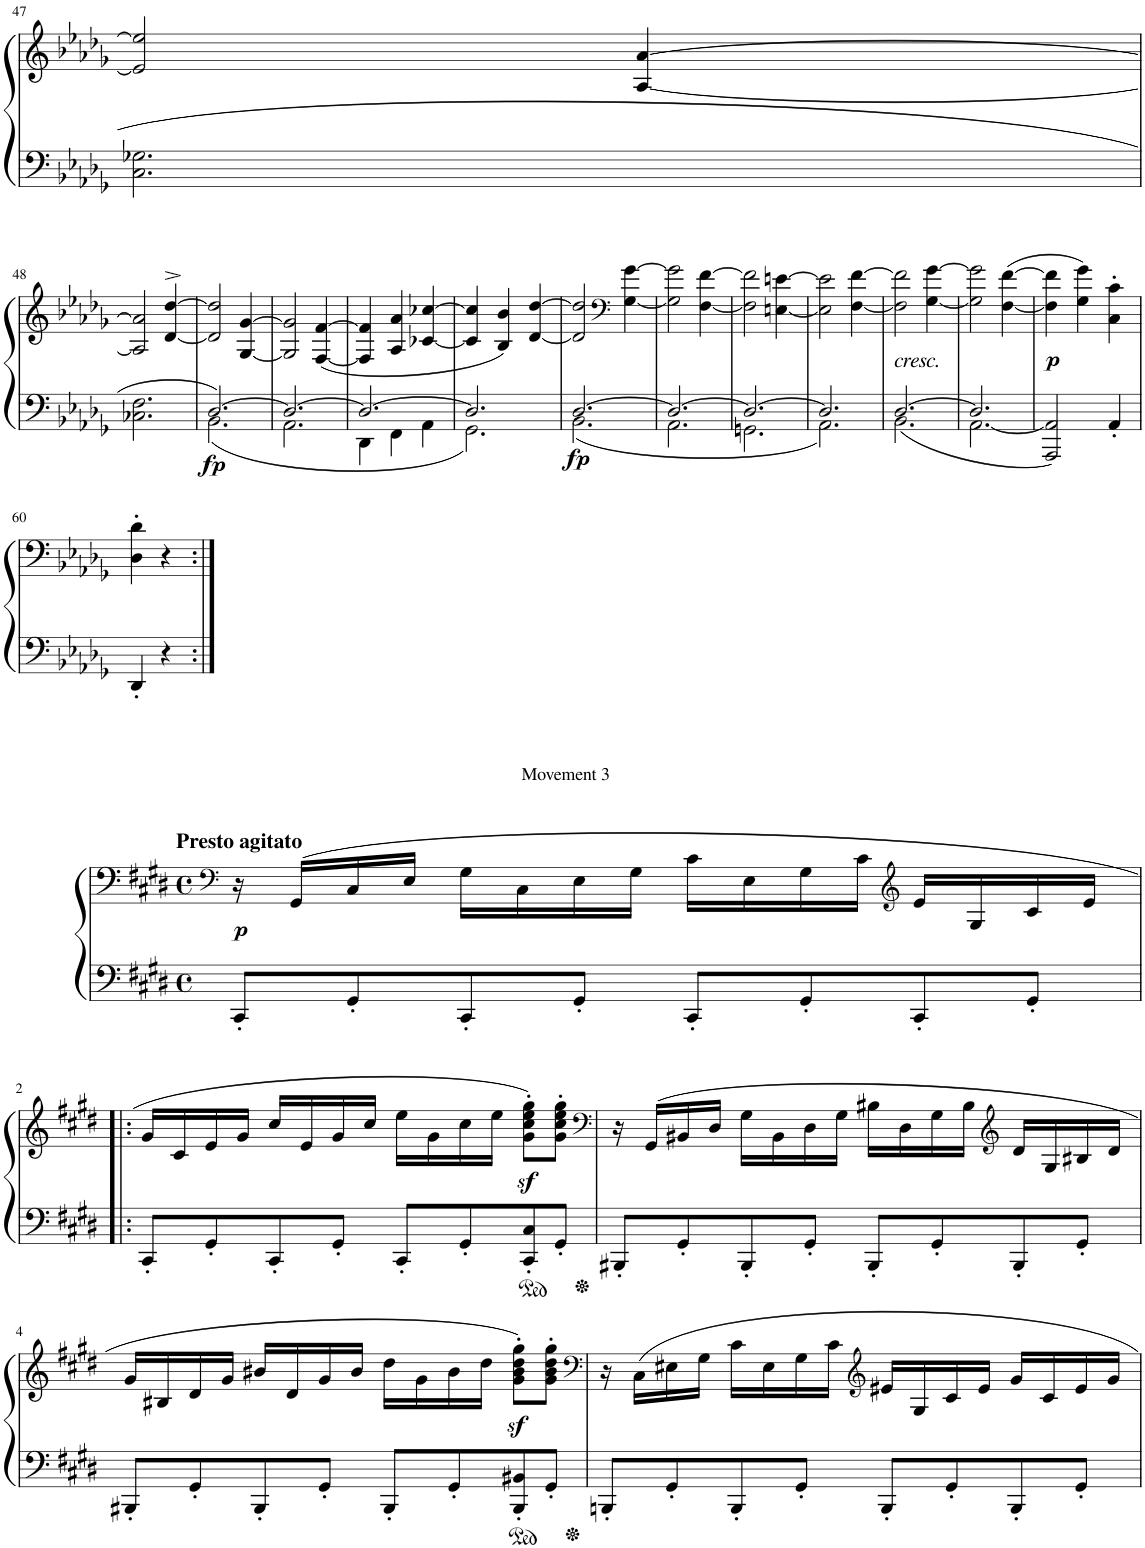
**kern	**kern	**dynam
*part1	*part1	*part1
*staff2	*staff1	*staff1/2
*I"Piano	*	*
*I'Pno.	*	*
!!LO:PB:g=z
*clefF4	*clefG2	*
*k[b-e-a-d-g-]	*k[b-e-a-d-g-]	*
*M3/4	*M3/4	*
=47	=47	=47
2.C\ 2.G-X\	2e-/] 2ee-/]	.
.	[4A-/ [4a-/	.
!!LO:LB:g=z
=48	=48	=48
2.C-X\ 2.F\	2A-/] 2a-/]	.
.	[4d-/^> [4dd-/^>	.
=49	=49	=49
*^	*	*
!	!	!	!LO:DY:b=2
[2.D-/	2.BB-\	2d-/] 2dd-/]	fp
.	.	[4G-/ [4g-/	.
=50	=50	=50	=50
2.D-/_	2.AA-\	2G-/] 2g-/]	.
.	.	([4F/ [4f/	.
=51	=51	=51	=51
2.D-/_	4DD-\	4F/] 4f/]	.
.	4FF\	4A-/ 4a-/	.
.	4AA-\	[4c-X/ [4cc-X/	.
=52	=52	=52	=52
2.D-/]	2.GG-\	4c-/] 4cc-/]	.
.	.	4B-/ 4b-/)	.
.	.	[4d-/ [4dd-/	.
=53	=53	=53	=53
!	!	!	!LO:DY:b=2
[2.D-/	2.BB-\	2d-/] 2dd-/]	fp
*	*	*clefF4	*
.	.	[4G-\ [4g-\	.
=54	=54	=54	=54
2.D-/_	2.AA-\	2G-\] 2g-\]	.
.	.	[4F\ [4f\	.
=55	=55	=55	=55
2.D-/_	2.GGn\	2F\] 2f\]	.
.	.	[4En\ [4en\	.
=56	=56	=56	=56
2.D-/]	2.AA-\	2E\] 2e\]	.
.	.	[4F\ [4f\	.
=57	=57	=57	=57
!	!	!LO:TX:b:i:t=cresc.	!
[2.D-/	2.BB-\	2F\] 2f\]	.
.	.	[4G-\ [4g-\	.
=58	=58	=58	=58
2.D-/]	[2.AA-\	2G-\] 2g-\]	.
.	.	([4F\ [4f\	.
*v	*v	*	*
=59	=59	=59
!	!	!LO:DY:b
2AAA-/ 2AA-/]	4F\] 4f\]	p
.	4G-\ 4g-\)	.
4AA-'/	4C\' 4c\'	.
!!LO:LB:g=z
=60	=60	=60
4DD-'/	4D-\' 4d-\'	.
4r	4r	.
!!LO:LB:g=z
=1:|!	=1:|!	=1:|!
*	*clefF4	*
*k[f#c#g#d#]	*k[f#c#g#d#]	*
*M4/4	*M4/4	*
*met(c)	*met(c)	*
!	!LO:TX:a:B:t=Presto agitato	!
!	!	!LO:DY:b
8CC#'/L	16r	p
.	(16GG#/LL	.
8GG#'/	16C#/	.
.	16E/JJ	.
8CC#'/	16G#\LL	.
.	16C#\	.
8GG#'/J	16E\	.
.	16G#\JJ	.
8CC#'/L	16c#\LL	.
.	16E\	.
8GG#'/	16G#\	.
.	16c#\JJ	.
*	*clefG2	*
8CC#'/	16e/LL	.
.	16G#/	.
8GG#'/J	16c#/	.
.	16e/JJ	.
!!LO:LB:g=z
=2!|:	=2!|:	=2!|:
8CC#'/L	16g#/LL	.
.	16c#/	.
8GG#'/	16e/	.
.	16g#/JJ	.
8CC#'/	16cc#/LL	.
.	16e/	.
8GG#'/J	16g#/	.
.	16cc#/JJ	.
8CC#'/L	16ee\LL	.
.	16g#\	.
8GG#'/	16cc#\	.
.	16ee\JJ	.
8CC#/' 8C#/'	8g#\z<' 8cc#\z<' 8ee\z<' 8gg#\z<'L)	.
8GG#'/J	8g#\' 8cc#\' 8ee\' 8gg#\'J	.
=3	=3	=3
*	*clefF4	*
8BBB#X'/L	16r	.
.	(16GG#/LL	.
8GG#'/	16BB#X/	.
.	16D#/JJ	.
8BBB#'/	16G#\LL	.
.	16BB#\	.
8GG#'/J	16D#\	.
.	16G#\JJ	.
8BBB#'/L	16B#X\LL	.
.	16D#\	.
8GG#'/	16G#\	.
.	16B#\JJ	.
*	*clefG2	*
8BBB#'/	16d#/LL	.
.	16G#/	.
8GG#'/J	16B#X/	.
.	16d#/JJ	.
!!LO:LB:g=z
=4	=4	=4
8BBB#X'/L	16g#/LL	.
.	16B#X/	.
8GG#'/	16d#/	.
.	16g#/JJ	.
8BBB#'/	16b#X/LL	.
.	16d#/	.
8GG#'/J	16g#/	.
.	16b#/JJ	.
8BBB#'/L	16dd#\LL	.
.	16g#\	.
8GG#'/	16b#\	.
.	16dd#\JJ	.
8BBB#/' 8BB#X/'	8g#\z<' 8b#\z<' 8dd#\z<' 8gg#\z<'L)	.
8GG#'/J	8g#\' 8b#\' 8dd#\' 8gg#\'J	.
=5	=5	=5
*	*clefF4	*
8BBBn'/L	16r	.
.	16C#\LL	.
8GG#'/	16E#X\	.
.	16G#\JJ	.
8BBB'/	16c#\LL	.
.	16E#\	.
8GG#'/J	16G#\	.
.	16c#\JJ	.
*	*clefG2	*
8BBB'/L	16e#X/LL	.
.	16G#/	.
8GG#'/	16c#/	.
.	16e#/JJ	.
8BBB'/	16g#/LL	.
.	16c#/	.
8GG#'/J	16e#/	.
.	16g#/JJ	.
=	=	=
*-	*-	*-
